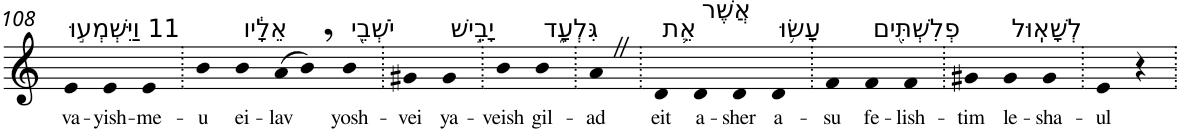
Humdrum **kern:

**kern	**text
*part1	*part1
*staff1	*staff1
*I"Piano	*
*I'Pno	*
!!LO:PB:g=z
*clefG2	*
*k[]	*
=108	=108
!LO:TX:a:t=11 וַיִּשְׁמְע֣וּ	!
!	!LO:LY:b
4e	va-
!	!LO:LY:b
4e	-yish-
!	!LO:LY:b
4e	-me-
=109.	=109.
!	!LO:LY:b
4b	-u
!LO:TX:a:t=אֵלָ֔יו	!
!	!LO:LY:b
4b	ei-
!	!LO:LY:b
(>8a	-lav
8b,)	.
!LO:TX:a:t=יֹשְׁבֵ֖י	!
!	!LO:LY:b
4b	yosh-
=110.	=110.
!	!LO:LY:b
4g#X	-vei
!LO:TX:a:t=יָבֵ֣ישׁ	!
!	!LO:LY:b
4g#	ya-
=111.	=111.
!	!LO:LY:b
4b	-veish
!LO:TX:a:t=גִּלְעָ֑ד	!
!	!LO:LY:b
4b	gil-
=112.	=112.
!	!LO:LY:b
4aZ	-ad
=113.	=113.
!LO:TX:a:t=אֵ֛ת	!
!	!LO:LY:b
4d	eit
!LO:TX:a:t=אֲשֶׁר	!
!	!LO:LY:b
4d	a-
!	!LO:LY:b
4d	-sher
!LO:TX:a:t=עָשׂ֥וּ	!
!	!LO:LY:b
4d	a-
=114.	=114.
!	!LO:LY:b
4f	-su
!LO:TX:a:t=פְלִשְׁתִּ֖ים	!
!	!LO:LY:b
4f	fe-
!	!LO:LY:b
4f	-lish-
=115.	=115.
!	!LO:LY:b
4g#X	-tim
!LO:TX:a:t=לְשָׁאֽוּל	!
!	!LO:LY:b
4g#	le-
!	!LO:LY:b
4g#	-sha-
=116.	=116.
!	!LO:LY:b
4e	-ul
4r	.
=.	=.
*-	*-
